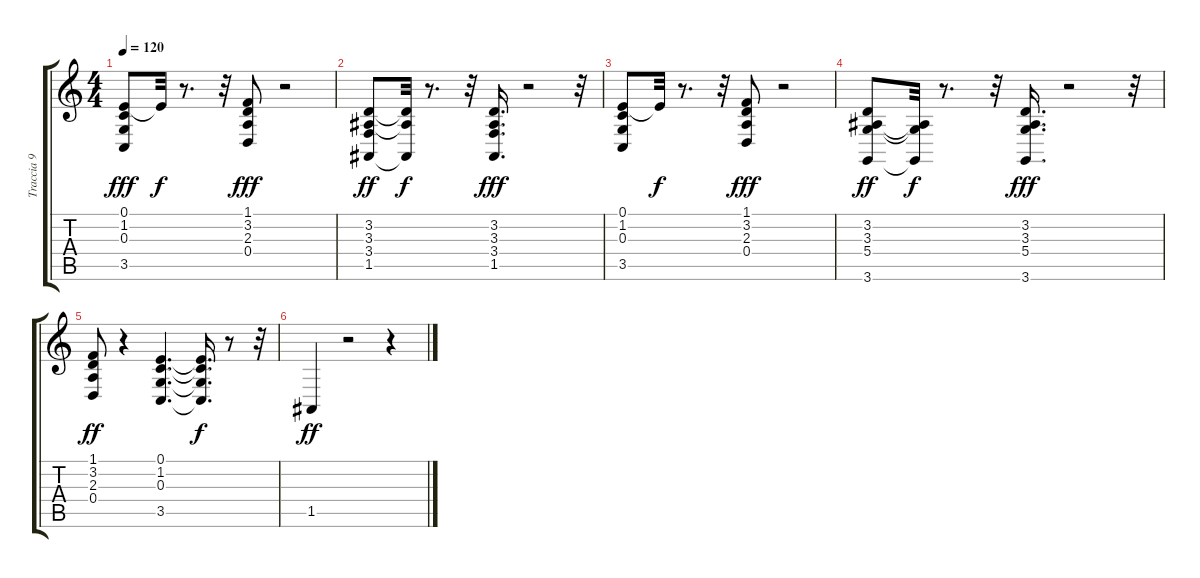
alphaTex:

\track ("Traccia 9" "Traccia 9") {instrument pad3polysynth}
\staff {score tabs}
\tuning (E4 B3 G3 D3 A2 E2) {hide}
\ts (4 4)
\tempo 120
\clef g2
\ks c
(0.1 1.2 0.3 3.5).8{dy fff} 0.1{t}.32{dy f} r.8{d} r.32 (1.1 3.2 2.3 0.4).8{dy fff} r.2 |
(3.2 3.3 3.4 1.5).8{dy ff} (3.2{t} 3.3{t} 1.5{t}).32{dy f} r.8{d} r.32 (3.2 3.3 3.4 1.5).16{d dy fff} r.2 r.32 |
(0.1 1.2 0.3 3.5).8 0.1{t}.32{dy f} r.8{d} r.32 (1.1 3.2 2.3 0.4).8{dy fff} r.2 |
(3.2 3.3 5.4 3.6).8{dy ff} (3.3{t} 5.4{t} 3.6{t}).32{dy f} r.8{d} r.32 (3.2 3.3 5.4 3.6).16{d dy fff} r.2 r.32 |
(1.1 3.2 2.3 0.4).8{dy ff} r.4 (0.1 1.2 0.3 3.5).4{d} (0.1{t} 1.2{t} 0.3{t} 3.5{t}).16{d dy f} r.8 r.32 |
1.5.4{dy ff} r.2 r.4
